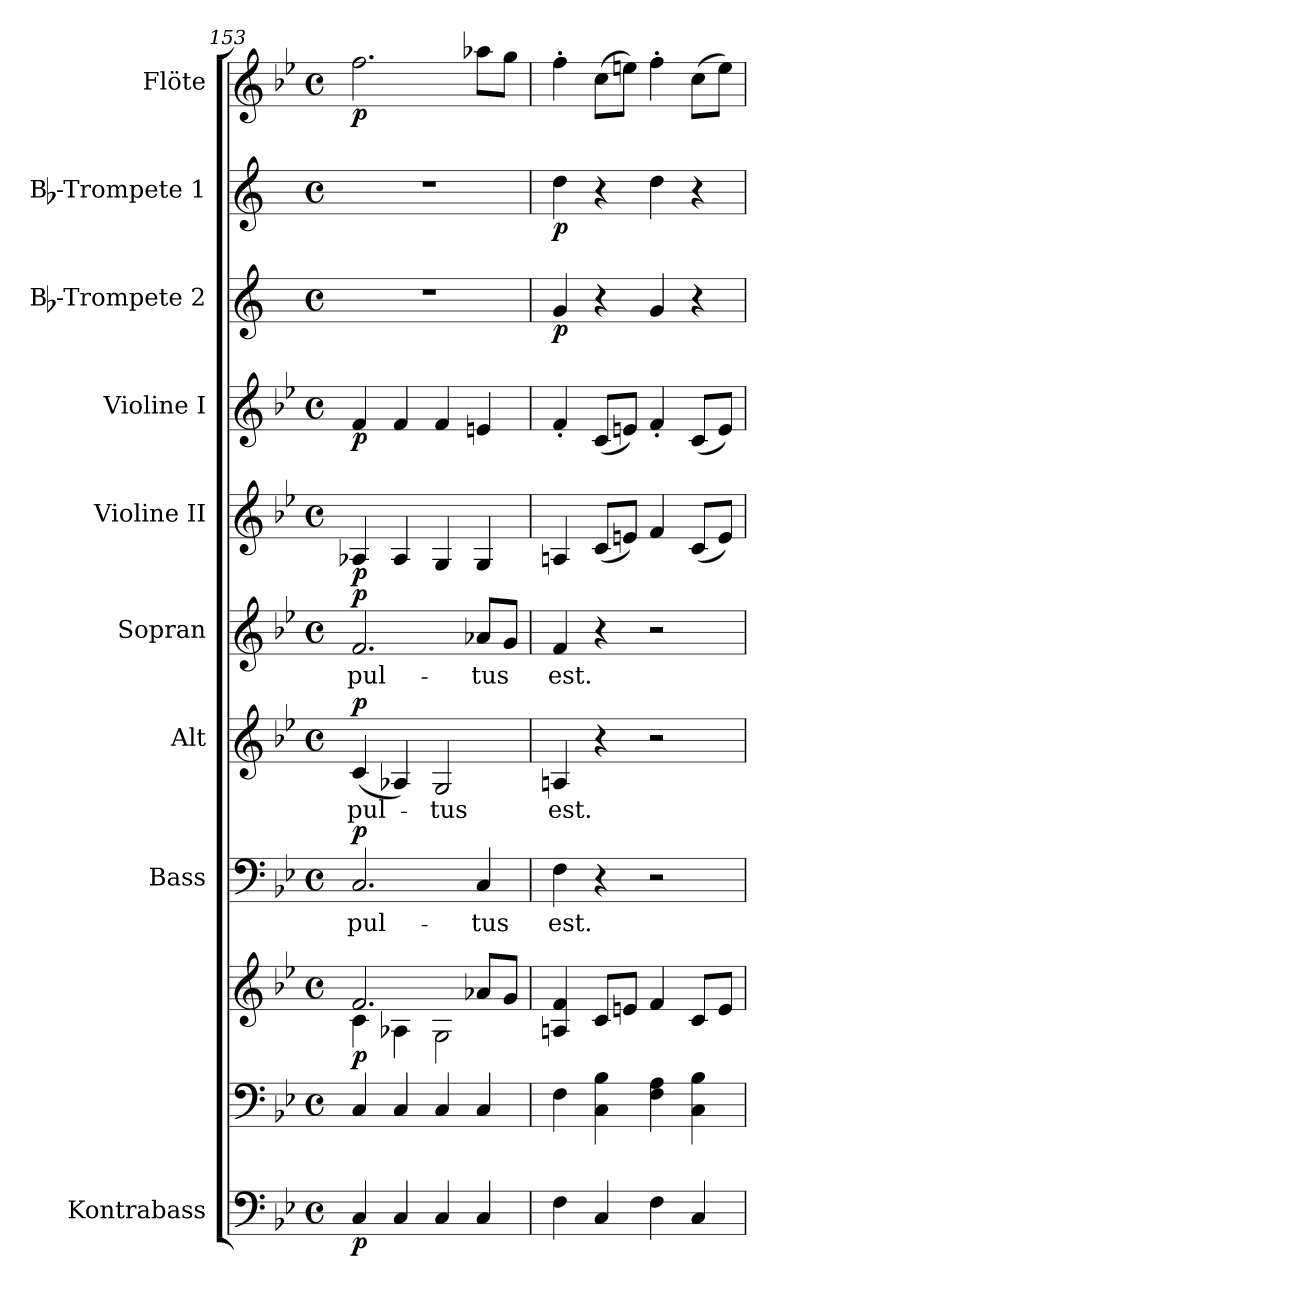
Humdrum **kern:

**kern	**dynam	**kern	**kern	**dynam	**kern	**text	**dynam	**kern	**text	**dynam	**kern	**text	**dynam	**kern	**dynam	**kern	**dynam	**kern	**dynam	**kern	**dynam	**kern	**dynam
*part10	*part10	*part9	*part9	*part9	*part8	*part8	*part8	*part7	*part7	*part7	*part6	*part6	*part6	*part5	*part5	*part4	*part4	*part3	*part3	*part2	*part2	*part1	*part1
*staff11	*staff11	*staff10	*staff9	*staff9/10	*staff8	*staff8	*staff8	*staff7	*staff7	*staff7	*staff6	*staff6	*staff6	*staff5	*staff5	*staff4	*staff4	*staff3	*staff3	*staff2	*staff2	*staff1	*staff1
*I"Kontrabass	*	*	*	*	*I"Bass	*	*	*I"Alt	*	*	*I"Sopran	*	*	*I"Violine II	*	*I"Violine I	*	*I"Bb-Trompete 2	*	*I"Bb-Trompete 1	*	*I"Flöte	*
*I'Kb.	*	*	*	*	*I'B.	*	*	*I'A.	*	*	*I'S.	*	*	*I'Vl. II	*	*I'Vl. I	*	*I'Bb Trp. 2	*	*I'Bb Trp. 1	*	*I'Fl.	*
*clefF4	*	*clefF4	*clefG2	*	*clefF4	*	*	*clefG2	*	*	*clefG2	*	*	*clefG2	*	*clefG2	*	*clefG2	*	*clefG2	*	*clefG2	*
*ITrd7c12	*	*	*	*	*	*	*	*	*	*	*	*	*	*	*	*	*	*ITrd1c2	*	*ITrd1c2	*	*	*
*k[b-e-]	*	*k[b-e-]	*k[b-e-]	*	*k[b-e-]	*	*	*k[b-e-]	*	*	*k[b-e-]	*	*	*k[b-e-]	*	*k[b-e-]	*	*k[b-e-]	*	*k[b-e-]	*	*k[b-e-]	*
*B-:	*	*B-:	*B-:	*	*B-:	*	*	*B-:	*	*	*B-:	*	*	*B-:	*	*B-:	*	*B-:	*	*B-:	*	*B-:	*
*M4/4	*	*M4/4	*M4/4	*	*M4/4	*	*	*M4/4	*	*	*M4/4	*	*	*M4/4	*	*M4/4	*	*M4/4	*	*M4/4	*	*M4/4	*
*met(c)	*	*met(c)	*met(c)	*	*met(c)	*	*	*met(c)	*	*	*met(c)	*	*	*met(c)	*	*met(c)	*	*met(c)	*	*met(c)	*	*met(c)	*
=153	=153	=153	=153	=153	=153	=153	=153	=153	=153	=153	=153	=153	=153	=153	=153	=153	=153	=153	=153	=153	=153	=153	=153
*	*	*	*^	*	*	*	*	*	*	*	*	*	*	*	*	*	*	*	*	*	*	*	*
!	!LO:DY:b	!	!	!	!LO:DY:b	!	!LO:LY:b	!LO:DY:a	!	!LO:LY:b	!LO:DY:a	!	!LO:LY:b	!LO:DY:a	!	!LO:DY:b	!	!LO:DY:b	!	!	!	!	!	!LO:DY:b
4CC/	p	4C/	2.f/	4c\	p	2.C/	-pul-	p	(<4c/	-pul-	p	2.f/	-pul-	p	4A-X/	p	4f/	p	1r	.	1r	.	2.ff\	p
4CC/	.	4C/	.	4A-X\	.	.	.	.	4A-X/)	.	.	.	.	.	4A-/	.	4f/	.	.	.	.	.	.	.
!	!	!	!	!	!	!	!	!	!	!LO:LY:b	!	!	!	!	!	!	!	!	!	!	!	!	!	!
4CC/	.	4C/	.	2G\	.	.	.	.	2G/	-tus	.	.	.	.	4G/	.	4f/	.	.	.	.	.	.	.
!	!	!	!	!	!	!	!LO:LY:b	!	!	!	!	!	!LO:LY:b	!	!	!	!	!	!	!	!	!	!	!
4CC/	.	4C/	8a-X/L	.	.	4C/	-tus	.	.	.	.	8a-X/L	-tus	.	4G/	.	4en/	.	.	.	.	.	8aa-X\L	.
.	.	.	8g/J	.	.	.	.	.	.	.	.	8g/J	.	.	.	.	.	.	.	.	.	.	8gg\J	.
*	*	*	*v	*v	*	*	*	*	*	*	*	*	*	*	*	*	*	*	*	*	*	*	*	*
=154	=154	=154	=154	=154	=154	=154	=154	=154	=154	=154	=154	=154	=154	=154	=154	=154	=154	=154	=154	=154	=154	=154	=154
!	!	!	!	!	!	!LO:LY:b	!	!	!LO:LY:b	!	!	!LO:LY:b	!	!	!	!	!	!	!LO:DY:b	!	!LO:DY:b	!	!
4FF\	.	4F\	4An/ 4f/	.	4F\	est.	.	4An/	est.	.	4f/	est.	.	4An/	.	4f'</	.	4f/	p	4cc\	p	4ff'>\	.
4CC/	.	4C\ 4B-\	8c/L	.	4r	.	.	4r	.	.	4r	.	.	(<8c/L	.	(<8c/L	.	4r	.	4r	.	(>8cc\L	.
.	.	.	8en/J	.	.	.	.	.	.	.	.	.	.	8en/J)	.	8en/J)	.	.	.	.	.	8een\J)	.
4FF\	.	4F\ 4A\	4f/	.	2r	.	.	2r	.	.	2r	.	.	4f/	.	4f'</	.	4f/	.	4cc\	.	4ff'>\	.
4CC/	.	4C\ 4B-\	8c/L	.	.	.	.	.	.	.	.	.	.	(<8c/L	.	(<8c/L	.	4r	.	4r	.	(>8cc\L	.
.	.	.	8e/J	.	.	.	.	.	.	.	.	.	.	8e/J)	.	8e/J)	.	.	.	.	.	8ee\J)	.
=	=	=	=	=	=	=	=	=	=	=	=	=	=	=	=	=	=	=	=	=	=	=	=
*-	*-	*-	*-	*-	*-	*-	*-	*-	*-	*-	*-	*-	*-	*-	*-	*-	*-	*-	*-	*-	*-	*-	*-
